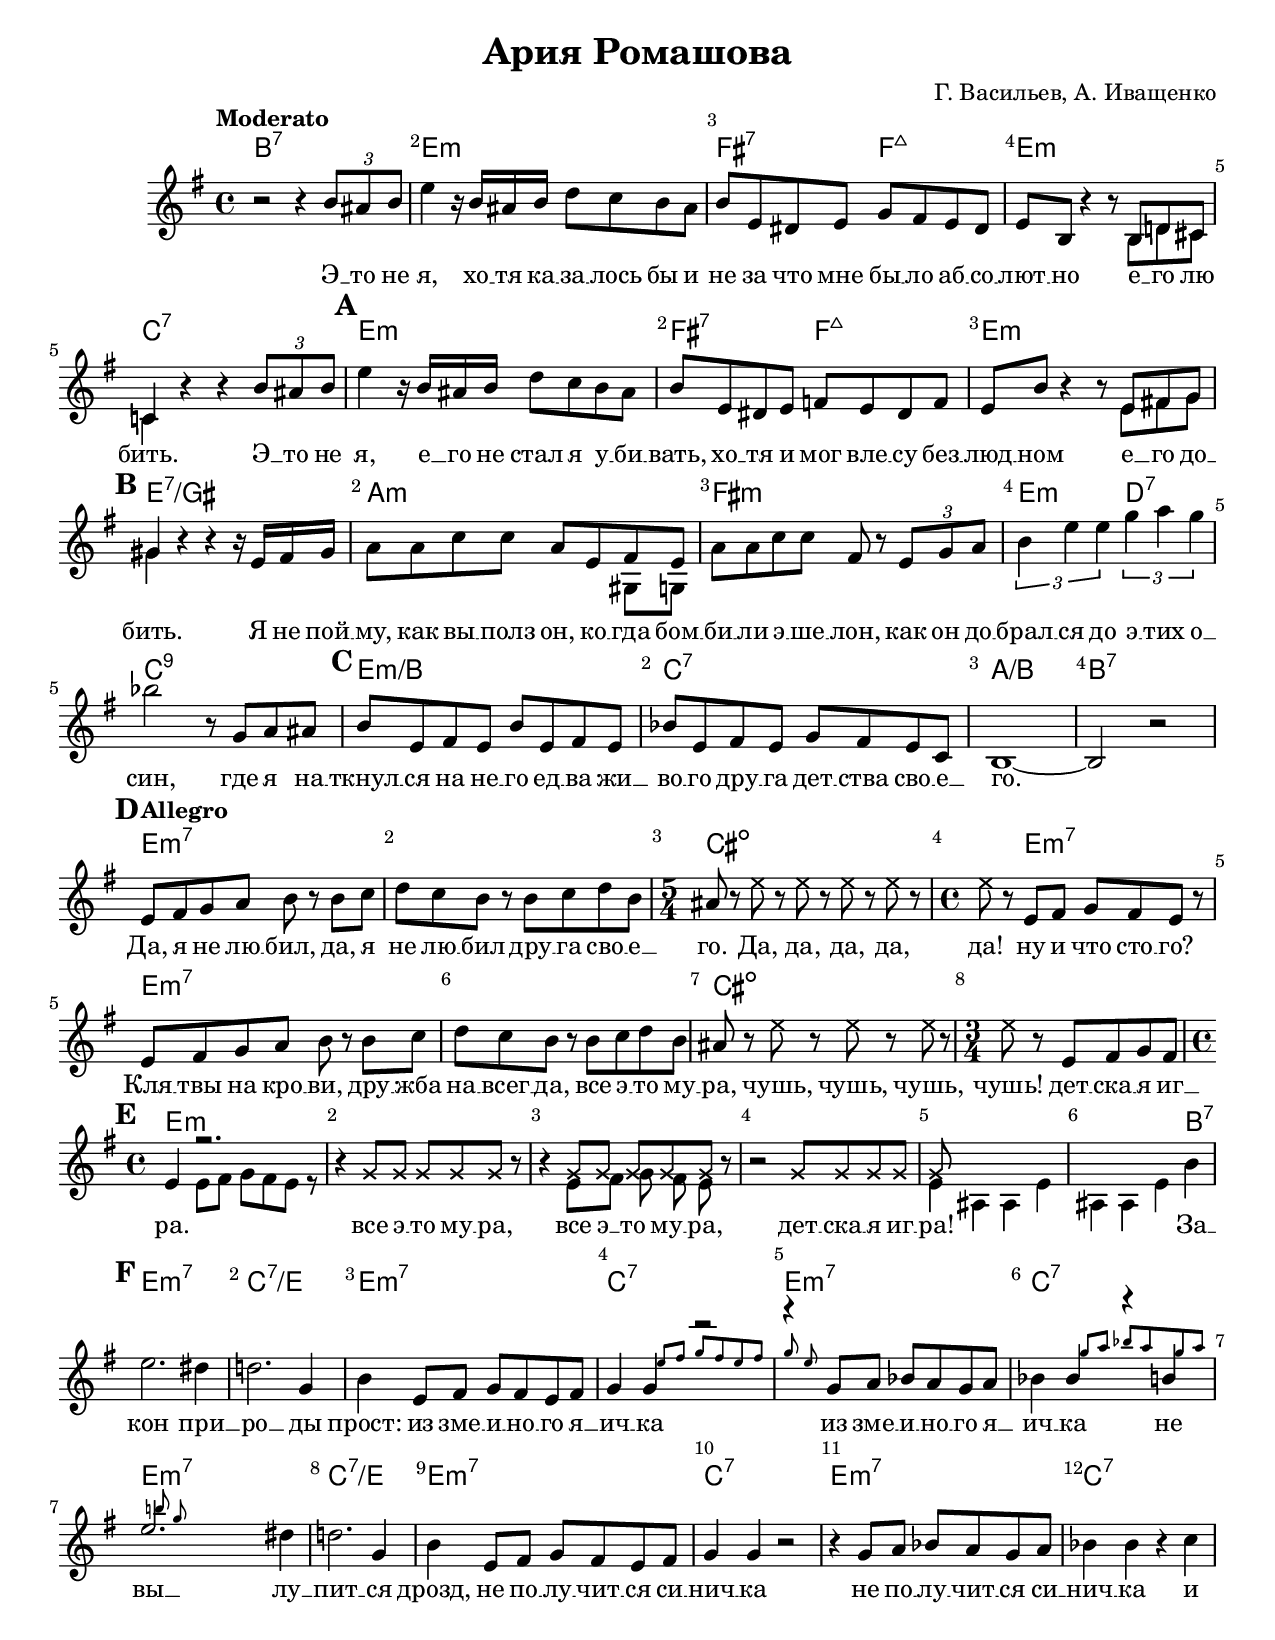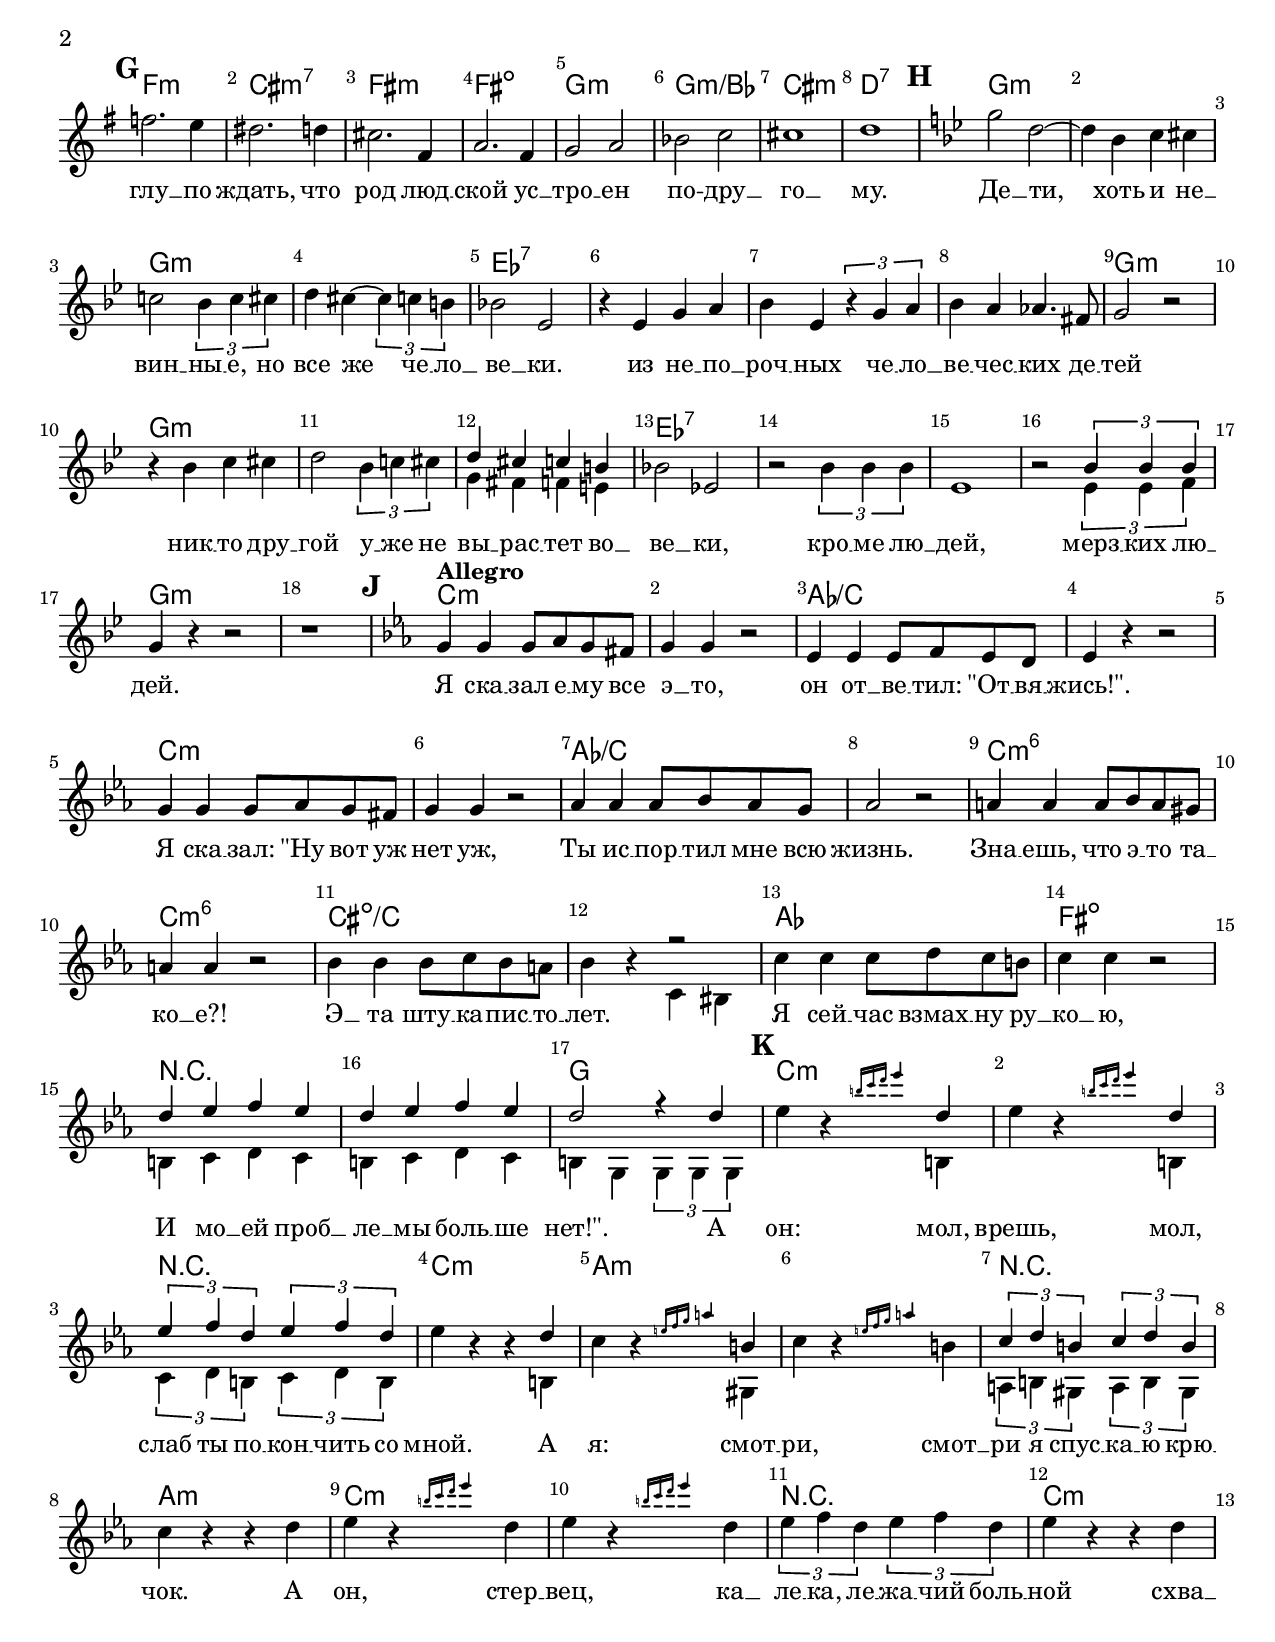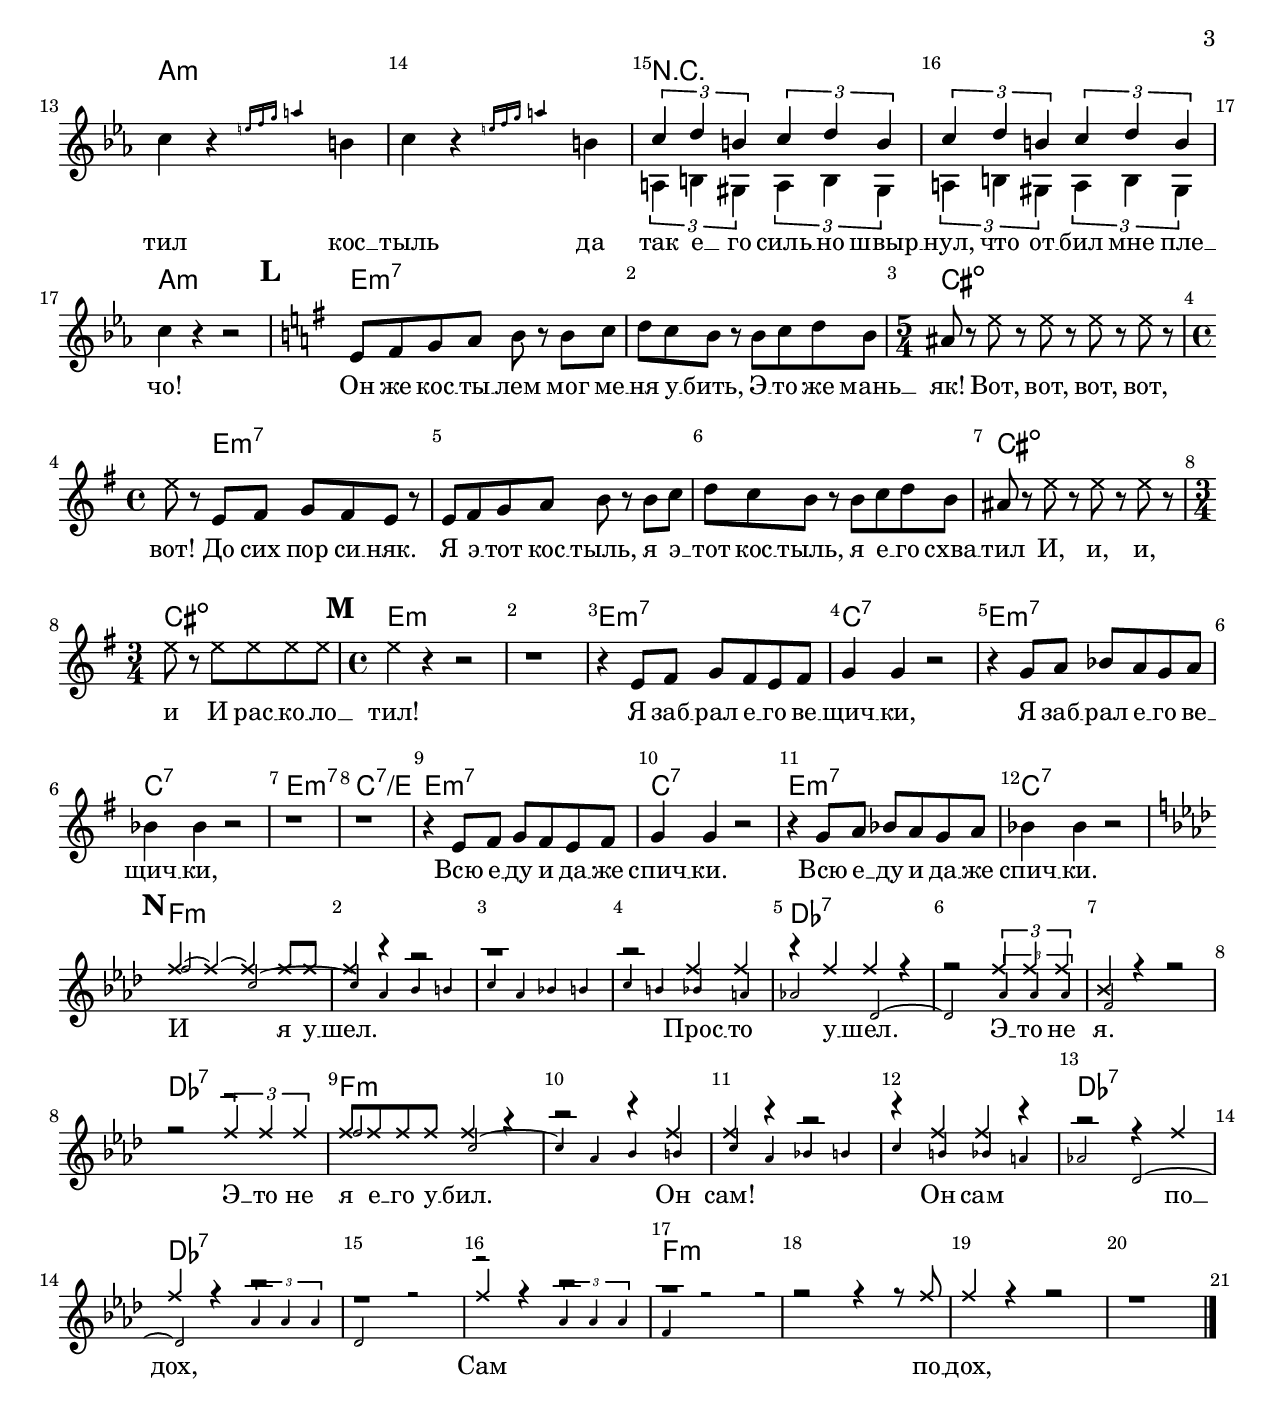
\version "2.22.0"


\paper {
  #(set-paper-size "letter")
}

scoreSetup = {
  \set Score.markFormatter = #format-mark-box-numbers
  \override Score.BarNumber.break-visibility = ##(#t #t #t)
}

relativeSetup = {
  \accidentalStyle modern
}

chordsSetup = {
  \set chordChanges = ##t
}

mkvThree =
#(define-scheme-function 
  (music)
  (ly:music?)
  #{
    \new Voice {  
      \voiceThree
      \magnifyMusic 0.63 {
        \override Score.SpacingSpanner.spacing-increment = #(* 1.2 0.63)
        $music
      }
    }
  #}
)

mkvTwo =
#(define-scheme-function 
  (music)
  (ly:music?)
  #{
    \new Voice {  
      \voiceTwo
      $music
    }
  #}
)

mkvOne =
#(define-scheme-function 
  (music)
  (ly:music?)
  #{
    \voiceOne
    $music
  #}
)

mkvOneThree =
#(define-scheme-function 
  (one three)
  (ly:music? ly:music?)
  #{
  <<
    \mkvOne { $one }
    \mkvThree { $three }
  >> 
  \oneVoice
  #}
)

mkvOneTwo =
#(define-scheme-function 
  (one two)
  (ly:music? ly:music?)
  #{
  <<
    \mkvOne { $one }
    \mkvTwo { $two }
  >> 
  \oneVoice
  #}
)

todo =
#(define-scheme-function 
  (music)
  (ly:music?)
  #{
    \xNote { 
      \override NoteHead.color = #red
      \override Stem.color = #red
      \override Rest.color = #red
      $music 
      \override NoteHead.color = #black
      \override Stem.color = #black
      \override Rest.color = #black
    }
  #}
)

mkScore =
#(define-scheme-function 
  (music)
  (ly:music?)
  #{
    \score {
      {
        \scoreSetup
        $music 
      }
    }
  #}
)

mkMark =
#(define-scheme-function 
  ()
  ()
  #{
    \mark \default
    \set Score.currentBarNumber = #1
  #}
)


\header {
  title = "Ария Ромашова"
  composer = "Г. Васильев, А. Иващенко"
}

\mkScore {
<<
  \chords {
    \chordsSetup

    b1:7 e1:m fis2:7 f2:maj e1:m c1:7
    % 1
    e1:m fis2:7 f2:maj e1:m
    % 2
    e1:7/gis a1:m fis:m e2:m d2:7 c1:9
    % 3
    e1:m/b c1:7 a1:/b b1:7
    % 4 
    e1:m7 e1:m7 cis1.:dim e2.:m7 
    e1:m7 e1:m7 cis:dim~ cis2.:dim
    % 5
    e1:m e1:m e1:m e1:m e1:m e2.:m b4:7
    % 6
    e1:m7 c:7/e e1:m7 c:7  e1:m7 c:7
    e1:m7 c:7/e e1:m7 c:7  e1:m7 c:7
    % 7
    f:m cis:m7 fis:m fis:dim
    g:m g:m/bes cis:m d:7
    % 8
    g:m g:m g:m g:m
    ees:7 ees:7 ees:7 ees:7
    g:m g:m g:m g:m
    ees:7 ees:7 ees:7 ees:7
    g:m g:m 
    % 9
    c:m c:m aes:/c aes:/c
    c:m c:m aes:/c aes:/c
    c:m6 c:m6 cis:dim/c  cis:dim/c 
    aes fis:dim r r g
    % 10
    c:m c:m r c:m
    a:m a:m r a:m
    c:m c:m r c:m
    a:m a:m r r a:m
    % 11
    e1:m7 e1:m7 cis1.:dim e2.:m7 
    e1:m7 e1:m7 cis:dim~ cis2.:dim
    % 12
    e1:m e:m
    e:m7 c:7 e:m7 c:7
    e:m7 c:7/e e:m7 c:7 e:m7 c:7
    % 13
    f:m f:m f:m f:m
    des:7 des:7 des:7 des:7
    f:m f:m f:m f:m
    des:7 des:7 des:7 des:7
    f:m f:m f:m f:m 
  }

  \relative {
    \relativeSetup 

    \tempo Moderato
    \key g \major
    r2 r4 \tuplet 3/2  { b'8 ais b } 
    e4 r16 b ais b d8 c b ais
    b8 e, dis e g fis e dis
    e8 b r4 r8 
    << { \voiceOne b8 d cis c4}
      \new Voice { \voiceTwo b8 d cis c4}
    >> \oneVoice
    r4 r4  \tuplet 3/2  { b'8 ais b } 
    
    % 1
    \mkMark
    e4 r16 b ais b d8 c b ais
    b8 e, dis e f e dis f
    e8 b' r4 r8
    << { \voiceOne e,8 fis g}
      \new Voice { \voiceTwo e8 fis g}
    >> \oneVoice

    % 2
    \mkMark
    << { \voiceOne gis4}
      \new Voice { \voiceTwo gis4}
    >> \oneVoice
    r4 r4 r16 e16 fis16 gis16
    a8 a c c a e 
    << { \voiceOne fis e}
      \new Voice { \voiceTwo gis, g}
    >> \oneVoice
    a' a c c fis, r \tuplet 3/2 { e g a } 
    \tuplet 3/2 { b4 e e } \tuplet 3/2 { g a g }
    bes2 r8 g, a ais
    
    % 3
    \mkMark
    b8 e, fis e b' e, fis e
    bes' e, fis e g fis e c
    b1~ b2 r2

    % 4
    \mkMark
    \tempo Allegro
    e8 fis g a b r b c
    d c b r b c d b
    \time 5/4 ais8 r \xNote { e' r e r e r e r}
    \time 4/4 \xNote {e8} r e, fis g fis e r
    e fis g a b r b c
    d c b r b c d b
    ais r \xNote {e' r e r e r}
    \time 3/4 \xNote {e8} r e, fis g fis

    % 5
    \mkMark
    \time 4/4 
    e4 
    << { \voiceOne r2.}
      \new Voice { \voiceTwo e8 fis g fis e r8}
    >> \oneVoice
    r4 \xNote {g8 g g g g} r
    r4 << { \voiceOne \xNote {g8 g g g g}}
      \new Voice { \voiceTwo e8 fis g fis e}
    >> \oneVoice
    r8
    r2 \xNote {g8 g g g}
    << 
      { \voiceOne \xNote {g8} s8 s2. s2.} 
      \new Voice { \voiceTwo e4 ais, ais e' ais, ais e'}
    >> \oneVoice
    b'4 
    

    % 6
    \mkMark
    e2. dis4
    d2.
    g,4 b4 e,8 fis g fis e fis
    g4 
    \mkvOneThree { g4 r2 r4} { e'8 fis g fis e fis g e}
    
    g,8 a bes a g a 
    bes4
    \mkvOneThree { bes r b e2.} { g8 a bes a g a b g }
    dis4
    d2. g,4
    b4 e,8 fis g fis e fis
    g4 g r2
    r4 g8 a bes a g a
    bes4 bes r c

    % 7
    \mkMark
    f2. e4
    dis2. d4
    cis2. fis,4
    a2. fis4
    g2 a2
    bes2 c2
    cis1
    d1

    % 8
    \mkMark
    \key bes \major
    g2 d2~
    d4 bes c cis
    c2 \tuplet 3/2 {bes4 c cis}
    d4 cis~ \tuplet 3/2 {cis4 c4 b4}
    bes2 ees,2
    r4 ees g a
    bes4 ees, \tuplet 3/2 {r4 g a}
    bes4 a aes4. fis8
    g2 r2
    r4 bes c cis
    d2 \tuplet 3/2 {bes4 c cis}
    << { \voiceOne d4 cis c b}
      \new Voice { \voiceTwo g4 fis f e}
    >> \oneVoice
    bes'2 ees,2
    r2 \tuplet 3/2 {bes'4 bes bes}
    ees,1
    r2 
    << { \voiceOne \tuplet 3/2 {bes'4 bes bes}}
      \new Voice { \voiceTwo \tuplet 3/2 {ees, ees f}}
    >> \oneVoice
    g4 r r2
    r1

    % 9
    \mkMark
    \key ees \major
    \tempo Allegro
    g4 g g8 aes g fis
    g4 g r2
    ees4 ees ees8 f ees d
    ees4 r4 r2
    g4 g g8 aes g fis
    g4 g r2
    aes4 aes aes8 bes aes g
    aes2 r2

    a4 a a8 bes a gis
    a4 a4 r2
    bes4 bes bes8 c bes a
    bes4 r4 
    << { \voiceOne r2}
      \new Voice { \voiceTwo c,4 bis}
    >> \oneVoice

    c'4 c c8 d c b
    c4 c r2
    << { \voiceOne d4 ees f ees d ees f ees d2 r4 d4}
      \new Voice { \voiceTwo b, c d c b c d c b g \tuplet 3/2 {g g g}}
    >> \oneVoice
    

    % 10
    \mkMark
    ees''4 r4 \mkvOneThree{s4}{\grace {b'16 c d} ees4} \mkvOneTwo{d,}{b,}
    ees'4 r4  \mkvOneThree{s4}{\grace {b'16 c d} ees4} \mkvOneTwo{d,}{b,}
    \mkvOneTwo{\tuplet 3/2 {ees'4 f d} \tuplet 3/2 {ees4 f d}}{\tuplet 3/2 {c, d b} \tuplet 3/2 {c d b}}
    ees'4 r4 r \mkvOneTwo{d}{b,}
    c'4 r \mkvOneThree{s4}{\grace {e16 f g} a4} \mkvOneTwo{b,}{gis,}
    c'4 r \mkvOneThree{s4}{\grace {e16 f g} a4} b,
    \mkvOneTwo{\tuplet 3/2 {c d b} \tuplet 3/2 {c d b}}{\tuplet 3/2 {a, b gis} \tuplet 3/2 {a b gis}}
    c'4 r r d
    ees4 r4 \mkvOneThree{s4}{\grace {b'16 c d} ees4} d,
    ees4 r4 \mkvOneThree{s4}{\grace {b'16 c d} ees4} d,
    \tuplet 3/2 {ees4 f d} \tuplet 3/2 {ees4 f d}
    ees4 r4 r d
    c4 r \mkvOneThree{s4}{\grace {e16 f g} a4} b,
    c4 r \mkvOneThree{s4}{\grace {e16 f g} a4} b,
    \mkvOneTwo{\tuplet 3/2 {c d b} \tuplet 3/2 {c d b}}{\tuplet 3/2 {a, b gis} \tuplet 3/2 {a b gis}}
    \mkvOneTwo{\tuplet 3/2 {c' d b} \tuplet 3/2 {c d b}}{\tuplet 3/2 {a, b gis} \tuplet 3/2 {a b gis}}
    c'4 r r2

    % 11
    \mkMark
    \key g \major
    e,8 fis g a b r b c
    d c b r b c d b
    \time 5/4 ais8 r \xNote { e' r e r e r e r}
    \time 4/4 \xNote {e} r e, fis g fis e r
    e fis g a b r b c
    d c b r b c d b
    ais8 r \xNote { e' r e r e r}
    \time 3/4 \xNote {e8 r e e e e}

    % 12
    \mkMark
    \time 4/4 \xNote {e4} r r2
    r1
    r4 e,8 fis g fis e fis
    g4 g r2
    r4 g8 a bes a g a
    bes4 bes r2
    r1
    r1
    r4 e,8 fis g fis e fis
    g4 g4 r2
    r4 g8 a bes a g a
    bes4 bes r2

    % 13
    \mkMark
    \key aes \major

    \mkvOneThree
      {
        \xNote { 
          f'4~ f~ f f8 f8
          f4 r4 r2
          r1
          r2
          f4 f4
          r f f r
          r2 \tuplet 3/2 { f4 f f }
          bes, r r2
          r2 \tuplet 3/2 { f'4 f f } 
          f8 f f f f4 r4
          r2 r4 f4
          f4 r4 r2
          r4 f f r4
          r2 r4 f4
          f4 r4 r2
          r1
          f4 r4 r2
          r1 r2 r4 r8 f8
          f4 r4 r2
          r1
        }
      }
      {
        f2 c2~
        c4 aes bes4 b4
        c4 aes bes b
        c b bes a
        aes2 des,2~
        des2 \tuplet 3/2 { aes'4 aes aes }
        f2 r2
        r2 r2

        f'2 c2~
        c4 aes bes4 b4
        c4 aes bes b
        c b bes a
        aes2 des,2~
        des2 \tuplet 3/2 { aes'4 aes aes }
        des,2 r2
        r2  \tuplet 3/2 { aes'4 aes aes }
        f4 r2 r2
      }

    % \fine
    \bar "|."
  }

  \addlyrics {
    % 1
    Э __ то не я, хо __ тя ка __ за __ лось бы и не за что мне бы __ ло аб __ со __ лют __ но
    e __ го лю __ бить.
    Э __ то не я, е __ го не стал я у __ би __ вать, хо __ тя и мог вле __ су без __ люд __ ном
    e __ го до __ бить.    

    % 2
    Я не пой __ му, как вы __ полз он,
    ко __ гда бом __ би __ ли э __ ше __ лон,
    как он до __ брал __ ся до э __ тих о __ син,
    % 3
    где я на __ ткнул __ ся на не __ го
    ед __ ва жи __ во __ го дру __ га дет __ ства сво __ е __ го.

    % 4
    Да, я не лю __ бил, да, я не лю __ бил
    дру __ га сво __ е __ го. Да, да, да, да, да!
    ну и что сто __ го?
    Кля __ твы на кро __ ви, дру __ жба на __ всег __ да,
    все э __ то му __ ра,
    чушь, чушь, чушь, чушь!
    дет __ ска __ я иг __ ра.

    % 5
    все э __ то му __ ра, все э __ то му __ ра,
    дет __ ска __ я иг __ ра!

    % 6
    За __ кон при __ ро __ ды прост:
    из зме __ и __ но __ го я __ ич __ ка
    из зме __ и __ но __ го я __ ич __ ка
    не вы __ лу __ пит __ ся дрозд,
    не по __ лу __ чит __ ся си __ нич __ ка
    не по __ лу __ чит __ ся си __ нич __ ка

    % 7
    и глу __ по ждать, что род люд __ ской ус __ тро __ ен по -- дру __ го __ му.

    % 8
    Де __ ти, хоть и не __ вин __ ны __ е, но все же че __ ло __ ве __ ки.
    из не __ по __ роч __ ных че __ ло __ ве __ чес __ ких де __ тей
    ник __ то дру __ гой у __ же не вы __ рас __ тет во __ ве __ ки,
    кро __ ме лю __ дей, мерз __ ких лю __ дей.

    % 9
    Я ска __ зал е __ му все э __ то,
    он от __ ве __ тил: "\"От" __ вя __ "жись!\"."
    Я ска __ зал: "\"Ну" вот уж нет уж,
    Ты ис __ пор __ тил мне всю жизнь.
    Зна __ ешь, что э __ то та __ ко __ е?!
    Э __ та шту __ ка -- пис __ то __ лет.
    Я сей __ час взмах __ ну ру __ ко __ ю,
    И мо __ ей проб __ ле __ мы боль __ ше "нет!\"."

    % 10
    А он: мол, врешь, мол, слаб ты по __ кон __ чить со мной.
    А я: смот __ ри, смот __ ри я спус __ ка __ ю крю __ чок.
    А он, стер __ вец, ка __ ле __ ка, ле __ жа __ чий боль __ ной
    cхва __ тил кос __ тыль да так е __ го силь __ но швыр __ нул,
    что от __ бил мне пле __ чо!

    % 11
    Он же кос __ ты __ лем мог ме __ ня у __ бить,
    Э __ то же мань __ як!
    Вот, вот, вот, вот, вот!
    До сих пор си __ няк.
    Я э __ тот кос __ тыль, я э __ тот кос __ тыль, я е __ го схва __ тил
    И, и, и, и
    И рас __ ко __ ло __ тил!

    % 12
    Я заб __ рал е __ го ве __ щич __ ки,
    Я заб __ рал е __ го ве __ щич __ ки,
    Всю е __ ду и да __ же спич __ ки.
    Всю е __ ду и да __ же спич __ ки.

    % 13
    И я у __ шел. Прос __ то у __ шел.
    Э __ то не я.
    Э __ то не я е __ го у __ бил.
    Он сам! Он сам по __ дох,
    Сам по __ дох, по __ дох.
  }
>>

} % mkScore